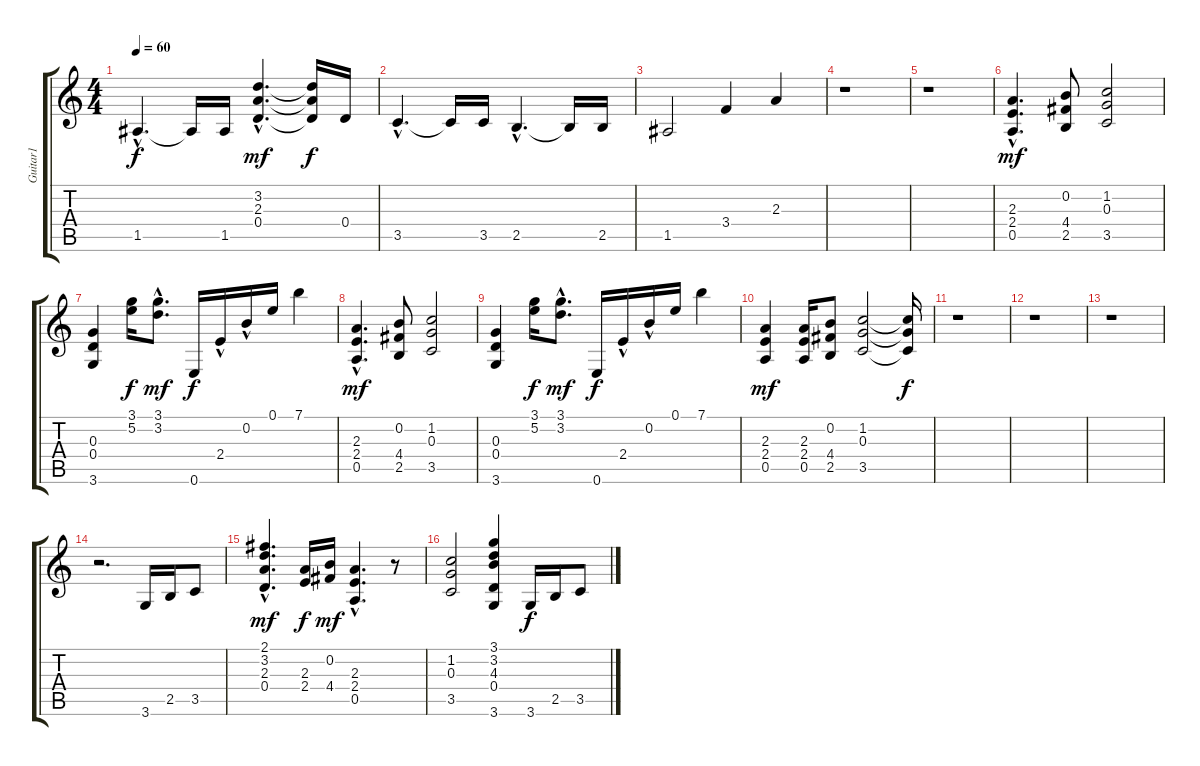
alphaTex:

\track ("Guitar1" "Guitar1") {instrument distortionguitar}
\staff {score tabs}
\tuning (E4 B3 G3 D3 A2 E2) {hide}
\ts (4 4)
\tempo 60
\clef g2
\ks c
1.5{hac}.4{d dy f} 1.5{t}.16 1.5.16 (3.2{hac} 2.3{hac} 0.4{hac}).4{d dy mf} (3.2{t} 2.3{t} 0.4{t}).16{dy f} 0.4.16 |
3.5{hac}.4{d} 3.5{t}.16 3.5.16 2.5{hac}.4{d} 2.5{t}.16 2.5.16 |
1.5.2 3.4.4 2.3.4 |
r.1 |
r.1 |
(2.3{hac} 2.4{hac} 0.5{hac}).4{d dy mf} (0.2 4.4 2.5).8 (1.2 0.3 3.5).2 |
(0.3 0.4 3.6).4 (3.1 5.2).16{dy f} (3.1{hac} 3.2{hac}).8{d dy mf} 0.6.16{dy f} 2.4{hac}.16 0.2{hac}.16 0.1.16 7.1.4 |
(2.3{hac} 2.4{hac} 0.5{hac}).4{d dy mf} (0.2 4.4 2.5).8 (1.2 0.3 3.5).2 |
(0.3 0.4 3.6).4 (3.1 5.2).16{dy f} (3.1{hac} 3.2{hac}).8{d dy mf} 0.6.16{dy f} 2.4{hac}.16 0.2{hac}.16 0.1.16 7.1.4 |
(2.3 2.4 0.5).4{dy mf} (2.3 2.4 0.5).16 (0.2 4.4 2.5).8 (1.2 0.3 3.5).2 (1.2{t} 0.3{t} 3.5{t}).16{dy f} |
r.1 |
r.1 |
r.1 |
r.2{d} 3.6.16 2.5.16 3.5.8 |
(2.1{hac} 3.2{hac} 2.3{hac} 0.4{hac}).4{d dy mf} (2.3 2.4).16{dy f} (0.2 4.4).16{dy mf} (2.3{hac} 2.4{hac} 0.5{hac}).4{d} r.8 |
(1.2 0.3 3.5).2 (3.1 3.2 4.3 0.4 3.6).4 3.6.16{dy f} 2.5.16 3.5.8
